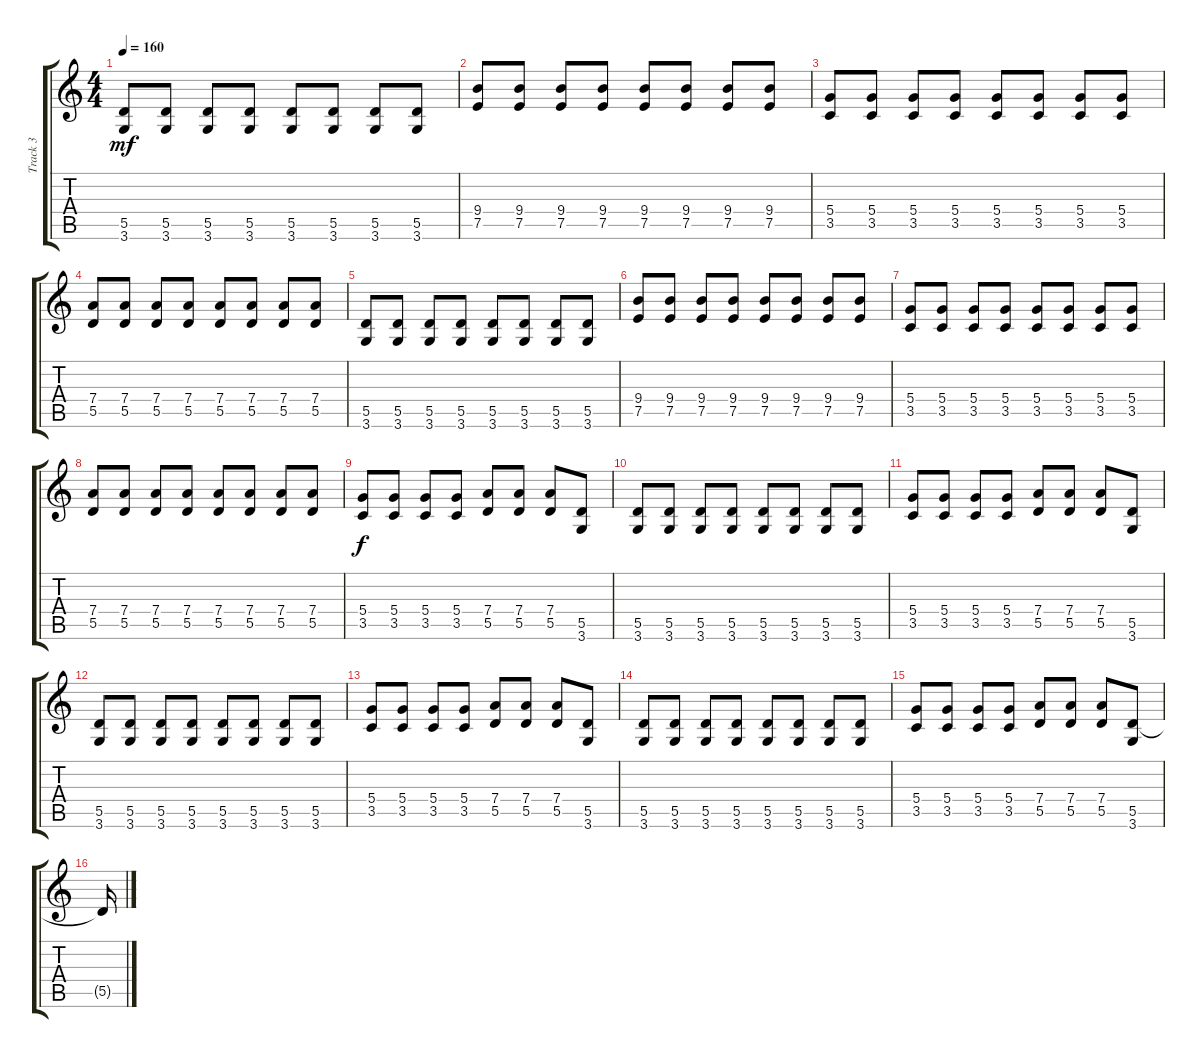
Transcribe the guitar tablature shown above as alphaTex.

\track ("Track 3" "Track 3") {instrument overdrivenguitar}
\staff {score tabs}
\tuning (E4 B3 G3 D3 A2 E2) {hide}
\ts (4 4)
\tempo 160
\clef g2
\ks c
(5.5 3.6).8{dy mf} (5.5 3.6).8 (5.5 3.6).8 (5.5 3.6).8 (5.5 3.6).8 (5.5 3.6).8 (5.5 3.6).8 (5.5 3.6).8 |
(9.4 7.5).8 (9.4 7.5).8 (9.4 7.5).8 (9.4 7.5).8 (9.4 7.5).8 (9.4 7.5).8 (9.4 7.5).8 (9.4 7.5).8 |
(5.4 3.5).8 (5.4 3.5).8 (5.4 3.5).8 (5.4 3.5).8 (5.4 3.5).8 (5.4 3.5).8 (5.4 3.5).8 (5.4 3.5).8 |
(7.4 5.5).8 (7.4 5.5).8 (7.4 5.5).8 (7.4 5.5).8 (7.4 5.5).8 (7.4 5.5).8 (7.4 5.5).8 (7.4 5.5).8 |
(5.5 3.6).8 (5.5 3.6).8 (5.5 3.6).8 (5.5 3.6).8 (5.5 3.6).8 (5.5 3.6).8 (5.5 3.6).8 (5.5 3.6).8 |
(9.4 7.5).8 (9.4 7.5).8 (9.4 7.5).8 (9.4 7.5).8 (9.4 7.5).8 (9.4 7.5).8 (9.4 7.5).8 (9.4 7.5).8 |
(5.4 3.5).8 (5.4 3.5).8 (5.4 3.5).8 (5.4 3.5).8 (5.4 3.5).8 (5.4 3.5).8 (5.4 3.5).8 (5.4 3.5).8 |
(7.4 5.5).8 (7.4 5.5).8 (7.4 5.5).8 (7.4 5.5).8 (7.4 5.5).8 (7.4 5.5).8 (7.4 5.5).8 (7.4 5.5).8 |
(5.4 3.5).8{dy f} (5.4 3.5).8 (5.4 3.5).8 (5.4 3.5).8 (7.4 5.5).8 (7.4 5.5).8 (7.4 5.5).8 (5.5 3.6).8 |
(5.5 3.6).8 (5.5 3.6).8 (5.5 3.6).8 (5.5 3.6).8 (5.5 3.6).8 (5.5 3.6).8 (5.5 3.6).8 (5.5 3.6).8 |
(5.4 3.5).8 (5.4 3.5).8 (5.4 3.5).8 (5.4 3.5).8 (7.4 5.5).8 (7.4 5.5).8 (7.4 5.5).8 (5.5 3.6).8 |
(5.5 3.6).8 (5.5 3.6).8 (5.5 3.6).8 (5.5 3.6).8 (5.5 3.6).8 (5.5 3.6).8 (5.5 3.6).8 (5.5 3.6).8 |
(5.4 3.5).8 (5.4 3.5).8 (5.4 3.5).8 (5.4 3.5).8 (7.4 5.5).8 (7.4 5.5).8 (7.4 5.5).8 (5.5 3.6).8 |
(5.5 3.6).8 (5.5 3.6).8 (5.5 3.6).8 (5.5 3.6).8 (5.5 3.6).8 (5.5 3.6).8 (5.5 3.6).8 (5.5 3.6).8 |
(5.4 3.5).8 (5.4 3.5).8 (5.4 3.5).8 (5.4 3.5).8 (7.4 5.5).8 (7.4 5.5).8 (7.4 5.5).8 (5.5 3.6).8 |
5.5{t}.16
